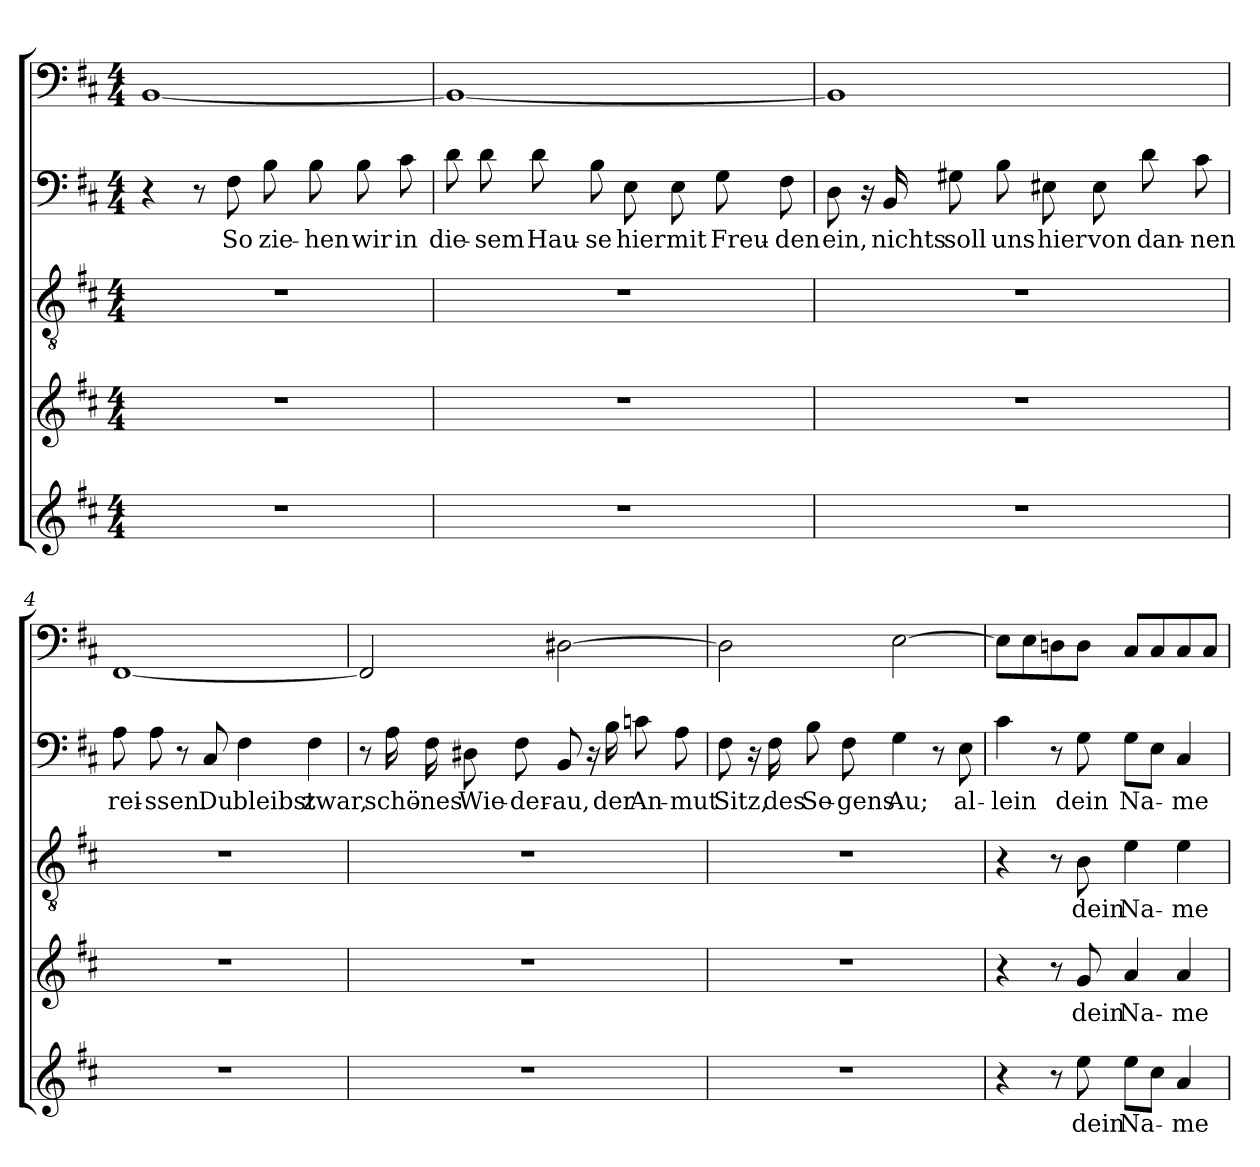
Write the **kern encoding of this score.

**kern	**text	**kern	**text	**kern	**text	**kern	**text	**kern
*part5	*part5	*part4	*part4	*part3	*part3	*part2	*part2	*part1
*staff5	*staff5	*staff4	*staff4	*staff3	*staff3	*staff2	*staff2	*staff1
*clefG2	*	*clefG2	*	*clefGv2	*	*clefF4	*	*clefF4
*k[f#c#]	*	*k[f#c#]	*	*k[f#c#]	*	*k[f#c#]	*	*k[f#c#]
*b:	*	*b:	*	*b:	*	*b:	*	*b:
*M4/4	*	*M4/4	*	*M4/4	*	*M4/4	*	*M4/4
=1	=1	=1	=1	=1	=1	=1	=1	=1
1r	.	1r	.	1r	.	4r	.	[1BB/
.	.	.	.	.	.	8r	.	.
.	.	.	.	.	.	8F#\	So	.
.	.	.	.	.	.	8B\	zie-	.
.	.	.	.	.	.	8B\	-hen	.
.	.	.	.	.	.	8B\	wir	.
.	.	.	.	.	.	8c#\	in	.
=2	=2	=2	=2	=2	=2	=2	=2	=2
1r	.	1r	.	1r	.	8d\	die-	1BB/_
.	.	.	.	.	.	8d\	-sem	.
.	.	.	.	.	.	8d\	Hau-	.
.	.	.	.	.	.	8B\	-se	.
.	.	.	.	.	.	8E\	hier	.
.	.	.	.	.	.	8E\	mit	.
.	.	.	.	.	.	8G\	Freu-	.
.	.	.	.	.	.	8F#\	-den	.
=3	=3	=3	=3	=3	=3	=3	=3	=3
1r	.	1r	.	1r	.	8D\	ein,	1BB/]
.	.	.	.	.	.	16r	.	.
.	.	.	.	.	.	16BB/	nichts	.
.	.	.	.	.	.	8G#X\	soll	.
.	.	.	.	.	.	8B\	uns	.
.	.	.	.	.	.	8E#X\	hier	.
.	.	.	.	.	.	8E#\	von	.
.	.	.	.	.	.	8d\	dan-	.
.	.	.	.	.	.	8c#\	-nen	.
=4	=4	=4	=4	=4	=4	=4	=4	=4
1r	.	1r	.	1r	.	8A\	rei-	[1FF#/
.	.	.	.	.	.	8A\	-ssen.	.
.	.	.	.	.	.	8r	.	.
.	.	.	.	.	.	8C#/	Du	.
.	.	.	.	.	.	4F#\	bleibst	.
.	.	.	.	.	.	4F#\	zwar,	.
=5	=5	=5	=5	=5	=5	=5	=5	=5
1r	.	1r	.	1r	.	8r	.	2FF#/]
.	.	.	.	.	.	16A\	schö-	.
.	.	.	.	.	.	16F#\	-nes	.
.	.	.	.	.	.	8D#X\	Wie-	.
.	.	.	.	.	.	8F#\	-der-	.
.	.	.	.	.	.	8BB/	-au,	[2D#X\
.	.	.	.	.	.	16r	.	.
.	.	.	.	.	.	16B\	der	.
.	.	.	.	.	.	8cn\	An-	.
.	.	.	.	.	.	8A\	-mut	.
=6	=6	=6	=6	=6	=6	=6	=6	=6
1r	.	1r	.	1r	.	8F#\	Sitz,	2D#\]
.	.	.	.	.	.	16r	.	.
.	.	.	.	.	.	16F#\	des	.
.	.	.	.	.	.	8B\	Se-	.
.	.	.	.	.	.	8F#\	-gens	.
.	.	.	.	.	.	4G\	Au;	[2E\
.	.	.	.	.	.	8r	.	.
.	.	.	.	.	.	8E\	al-	.
=7	=7	=7	=7	=7	=7	=7	=7	=7
4r	.	4r	.	4r	.	4c#\	-lein	8E\L]
.	.	.	.	.	.	.	.	8E\
8r	.	8r	.	8r	.	8r	.	8Dn\
8ee\	dein	8g/	dein	8B\	dein	8G\	dein	8D\J
8ee\L	Na-	4a/	Na-	4e\	Na-	8G\L	Na-	8C#/L
8cc#\J	.	.	.	.	.	8E\J	.	8C#/
4a/	-me	4a/	-me	4e\	-me	4C#/	-me	8C#/
.	.	.	.	.	.	.	.	8C#/J
=	=	=	=	=	=	=	=	=
*-	*-	*-	*-	*-	*-	*-	*-	*-
